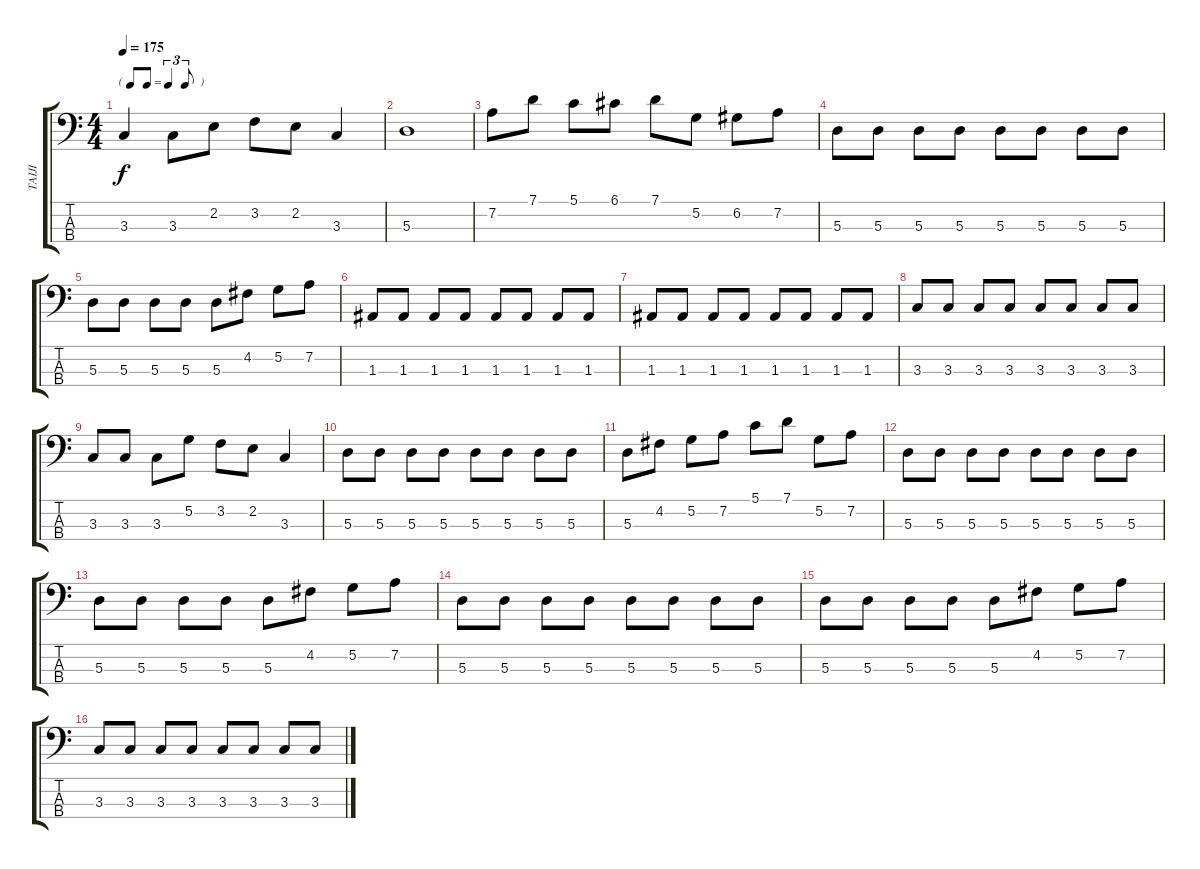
\track ("TAIJI" "TAIJI") {instrument electricbasspick}
\staff {score tabs}
\tuning (G2 D2 A1 E1) {hide}
\ts (4 4)
\tf triplet8th
\tempo 175
\clef f4
\ks c
3.3.4{dy f} 3.3.8 2.2.8 3.2.8 2.2.8 3.3.4 |
5.3.1 |
7.2.8 7.1.8 5.1.8 6.1.8 7.1.8 5.2.8 6.2.8 7.2.8 |
5.3.8 5.3.8 5.3.8 5.3.8 5.3.8 5.3.8 5.3.8 5.3.8 |
5.3.8 5.3.8 5.3.8 5.3.8 5.3.8 4.2.8 5.2.8 7.2.8 |
1.3.8 1.3.8 1.3.8 1.3.8 1.3.8 1.3.8 1.3.8 1.3.8 |
1.3.8 1.3.8 1.3.8 1.3.8 1.3.8 1.3.8 1.3.8 1.3.8 |
3.3.8 3.3.8 3.3.8 3.3.8 3.3.8 3.3.8 3.3.8 3.3.8 |
3.3.8 3.3.8 3.3.8 5.2.8 3.2.8 2.2.8 3.3.4 |
5.3.8 5.3.8 5.3.8 5.3.8 5.3.8 5.3.8 5.3.8 5.3.8 |
5.3.8 4.2.8 5.2.8 7.2.8 5.1.8 7.1.8 5.2.8 7.2.8 |
5.3.8 5.3.8 5.3.8 5.3.8 5.3.8 5.3.8 5.3.8 5.3.8 |
5.3.8 5.3.8 5.3.8 5.3.8 5.3.8 4.2.8 5.2.8 7.2.8 |
5.3.8 5.3.8 5.3.8 5.3.8 5.3.8 5.3.8 5.3.8 5.3.8 |
5.3.8 5.3.8 5.3.8 5.3.8 5.3.8 4.2.8 5.2.8 7.2.8 |
3.3.8 3.3.8 3.3.8 3.3.8 3.3.8 3.3.8 3.3.8 3.3.8
